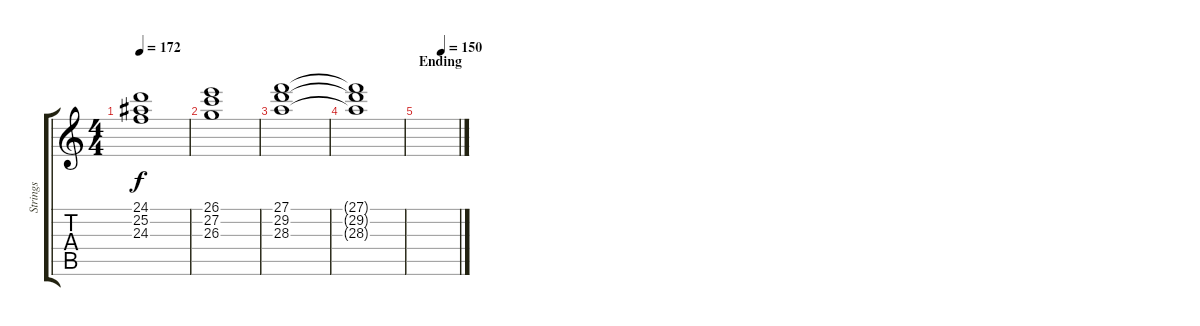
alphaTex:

\track ("Strings" "Strings") {instrument stringensemble1}
\staff {score tabs}
\tuning (D4 A3 F3 C3 G2 D2) {hide}
\ts (4 4)
\tempo 172
\clef g2
\ks c
(24.1 25.2 24.3).1{dy f} |
(26.1 27.2 26.3).1 |
(27.1 29.2 28.3).1 |
(27.1{t} 29.2{t} 28.3{t}).1 |
\section ("" "Ending")
\tempo (150 0.5833333333333334)
